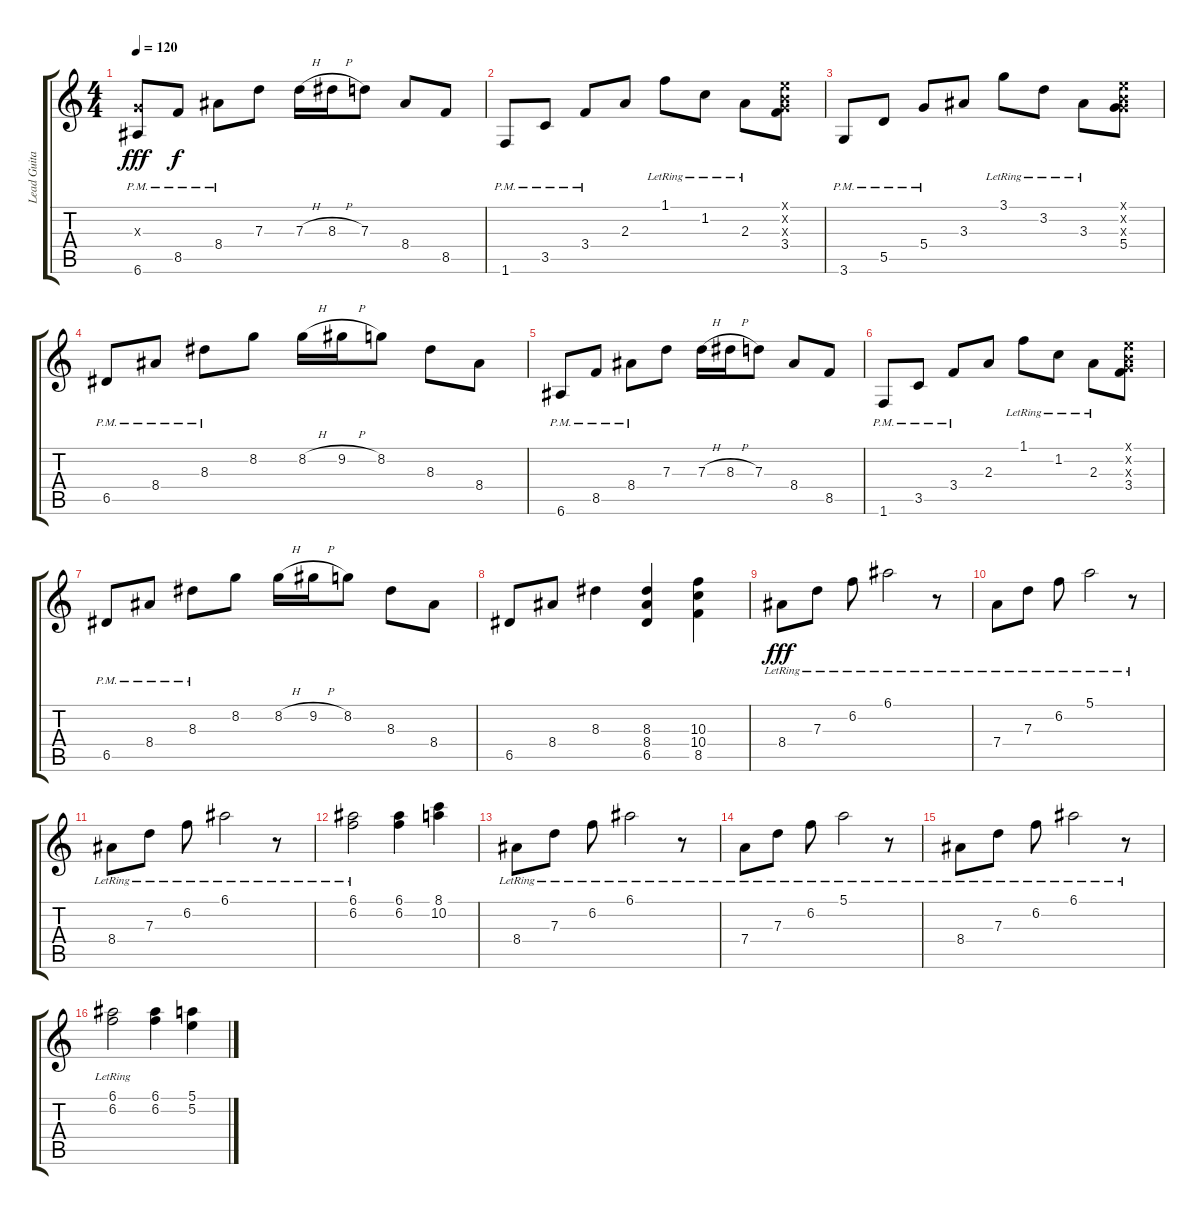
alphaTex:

\track ("Lead Guitar" "Lead Guita") {instrument overdrivenguitar}
\staff {score tabs}
\tuning (E4 B3 G3 D3 A2 E2) {hide}
\ts (4 4)
\tempo 120
\clef g2
\ks c
(0.3{x} 6.6{pm}).8{dy fff} 8.5{pm}.8{dy f} 8.4{pm}.8 7.3.8 7.3{h}.16 8.3{h}.16 7.3.8 8.4.8 8.5.8 |
1.6{pm}.8 3.5{pm}.8 3.4{pm}.8 2.3.8 1.1{lr}.8 1.2{lr}.8 2.3{lr}.8 (0.1{x} 0.2{x} 0.3{x} 3.4).8 |
3.6{pm}.8 5.5{pm}.8 5.4{pm}.8 3.3.8 3.1{lr}.8 3.2{lr}.8 3.3{lr}.8 (0.1{x} 0.2{x} 0.3{x} 5.4).8 |
6.5{pm}.8 8.4{pm}.8 8.3{pm}.8 8.2.8 8.2{h}.16 9.2{h}.16 8.2.8 8.3.8 8.4.8 |
6.6{pm}.8 8.5{pm}.8 8.4{pm}.8 7.3.8 7.3{h}.16 8.3{h}.16 7.3.8 8.4.8 8.5.8 |
1.6{pm}.8 3.5{pm}.8 3.4{pm}.8 2.3.8 1.1{lr}.8 1.2{lr}.8 2.3{lr}.8 (0.1{x} 0.2{x} 0.3{x} 3.4).8 |
6.5{pm}.8 8.4{pm}.8 8.3{pm}.8 8.2.8 8.2{h}.16 9.2{h}.16 8.2.8 8.3.8 8.4.8 |
6.5.8 8.4.8 8.3.4 (8.3 8.4 6.5).4 (10.3 10.4 8.5).4 |
8.4{lr}.8{dy fff} 7.3{lr}.8 6.2{lr}.8 6.1{lr}.2 r.8 |
7.4{lr}.8 7.3{lr}.8 6.2{lr}.8 5.1{lr}.2 r.8 |
8.4{lr}.8 7.3{lr}.8 6.2{lr}.8 6.1{lr}.2 r.8 |
(6.1{lr} 6.2).2 (6.1 6.2).4 (8.1 10.2).4 |
8.4{lr}.8 7.3{lr}.8 6.2{lr}.8 6.1{lr}.2 r.8 |
7.4{lr}.8 7.3{lr}.8 6.2{lr}.8 5.1{lr}.2 r.8 |
8.4{lr}.8 7.3{lr}.8 6.2{lr}.8 6.1{lr}.2 r.8 |
(6.1{lr} 6.2{lr}).2 (6.1 6.2).4 (5.1 5.2).4
